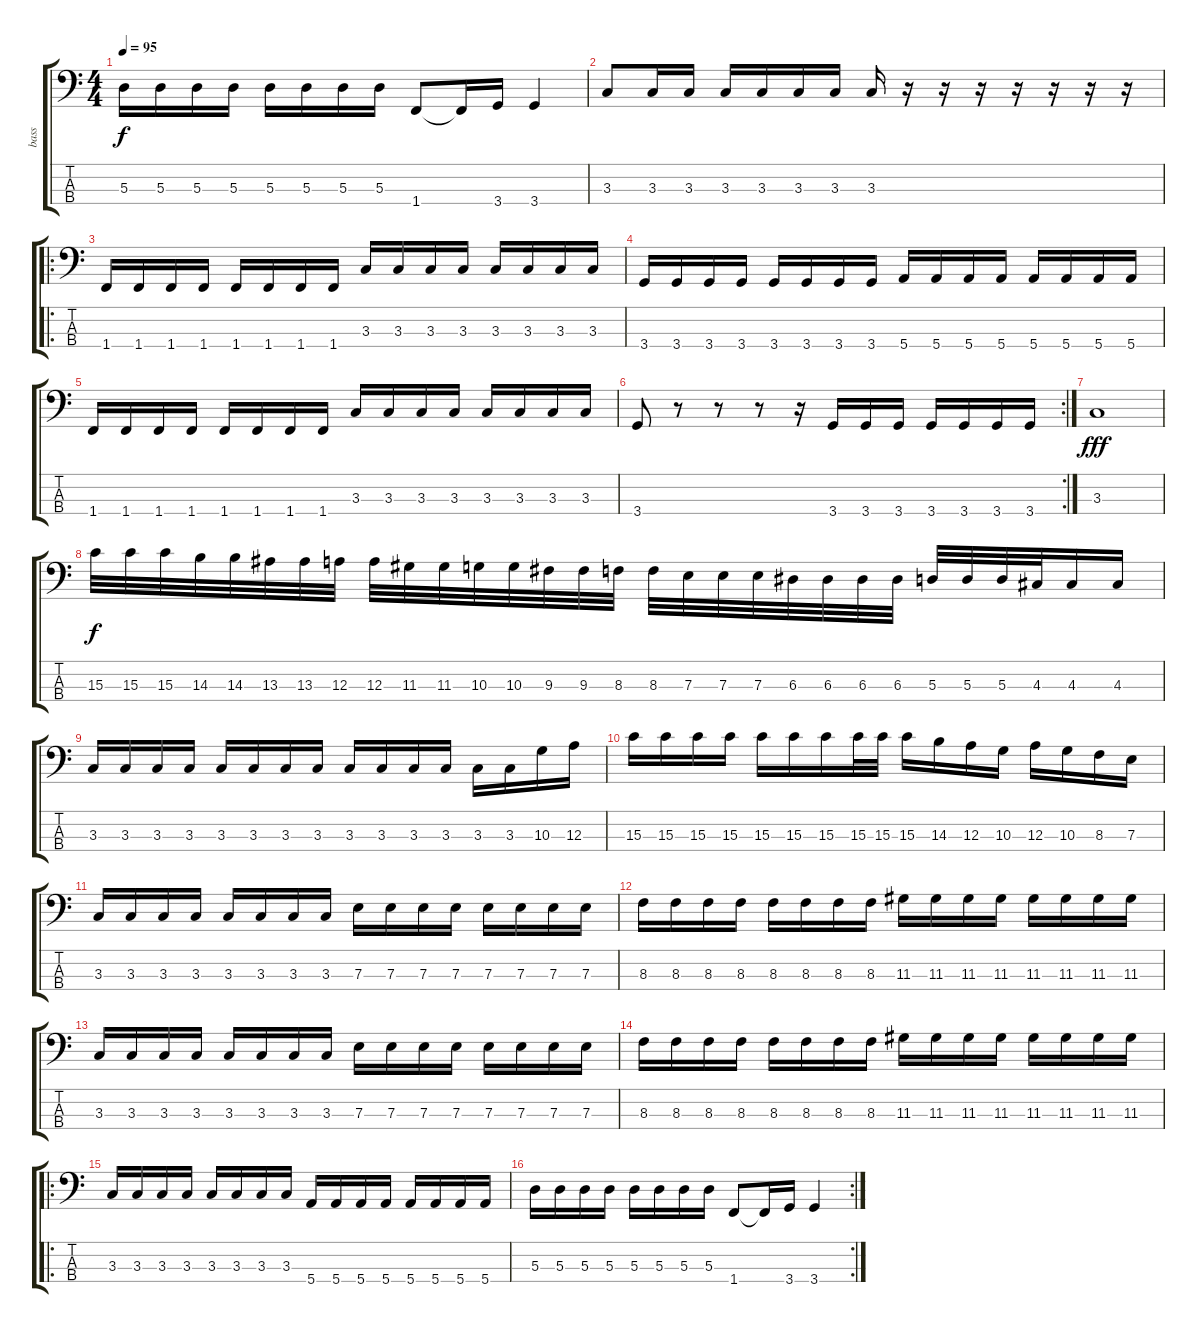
\track ("bass" "bass") {instrument electricbassfinger}
\staff {score tabs}
\tuning (G2 D2 A1 E1) {hide}
\ts (4 4)
\tempo 95
\clef f4
\ks c
5.3.16{dy f} 5.3.16 5.3.16 5.3.16 5.3.16 5.3.16 5.3.16 5.3.16 1.4.8 1.4{t}.16 3.4.16 3.4.4 |
3.3.8 3.3.16 3.3.16 3.3.16 3.3.16 3.3.16 3.3.16 3.3.16 r.16 r.16 r.16 r.16 r.16 r.16 r.16 |
\ro
1.4.16 1.4.16 1.4.16 1.4.16 1.4.16 1.4.16 1.4.16 1.4.16 3.3.16 3.3.16 3.3.16 3.3.16 3.3.16 3.3.16 3.3.16 3.3.16 |
3.4.16 3.4.16 3.4.16 3.4.16 3.4.16 3.4.16 3.4.16 3.4.16 5.4.16 5.4.16 5.4.16 5.4.16 5.4.16 5.4.16 5.4.16 5.4.16 |
1.4.16 1.4.16 1.4.16 1.4.16 1.4.16 1.4.16 1.4.16 1.4.16 3.3.16 3.3.16 3.3.16 3.3.16 3.3.16 3.3.16 3.3.16 3.3.16 |
\rc 2
3.4.8 r.8 r.8 r.8 r.16 3.4.16 3.4.16 3.4.16 3.4.16 3.4.16 3.4.16 3.4.16 |
3.3.1{dy fff} |
15.3.32{dy f} 15.3.32 15.3.32 14.3.32 14.3.32 13.3.32 13.3.32 12.3.32 12.3.32 11.3.32 11.3.32 10.3.32 10.3.32 9.3.32 9.3.32 8.3.32 8.3.32 7.3.32 7.3.32 7.3.32 6.3.32 6.3.32 6.3.32 6.3.32 5.3.32 5.3.32 5.3.32 4.3.32 4.3.16 4.3.16 |
3.3.16 3.3.16 3.3.16 3.3.16 3.3.16 3.3.16 3.3.16 3.3.16 3.3.16 3.3.16 3.3.16 3.3.16 3.3.16 3.3.16 10.3.16 12.3.16 |
15.3.16 15.3.16 15.3.16 15.3.16 15.3.16 15.3.16 15.3.16 15.3.32 15.3.32 15.3.16 14.3.16 12.3.16 10.3.16 12.3.16 10.3.16 8.3.16 7.3.16 |
3.3.16 3.3.16 3.3.16 3.3.16 3.3.16 3.3.16 3.3.16 3.3.16 7.3.16 7.3.16 7.3.16 7.3.16 7.3.16 7.3.16 7.3.16 7.3.16 |
8.3.16 8.3.16 8.3.16 8.3.16 8.3.16 8.3.16 8.3.16 8.3.16 11.3.16 11.3.16 11.3.16 11.3.16 11.3.16 11.3.16 11.3.16 11.3.16 |
3.3.16 3.3.16 3.3.16 3.3.16 3.3.16 3.3.16 3.3.16 3.3.16 7.3.16 7.3.16 7.3.16 7.3.16 7.3.16 7.3.16 7.3.16 7.3.16 |
8.3.16 8.3.16 8.3.16 8.3.16 8.3.16 8.3.16 8.3.16 8.3.16 11.3.16 11.3.16 11.3.16 11.3.16 11.3.16 11.3.16 11.3.16 11.3.16 |
\ro
3.3.16 3.3.16 3.3.16 3.3.16 3.3.16 3.3.16 3.3.16 3.3.16 5.4.16 5.4.16 5.4.16 5.4.16 5.4.16 5.4.16 5.4.16 5.4.16 |
\rc 2
5.3.16 5.3.16 5.3.16 5.3.16 5.3.16 5.3.16 5.3.16 5.3.16 1.4.8 1.4{t}.16 3.4.16 3.4.4
